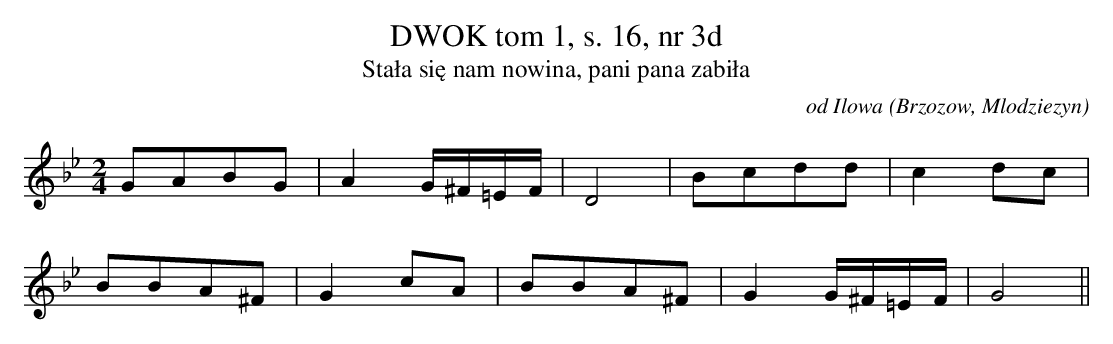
X:1
T: DWOK tom 1, s. 16, nr 3d
T: Stała się nam nowina, pani pana zabiła
O: od Ilowa (Brzozow, Mlodziezyn)
M: 2/4
L: 1/16
K: Bb
G2A2B2G2 | A4G^F=EF | D8 | B2c2d2d2 | c4d2c2 |
B2B2A2^F2 | G4c2A2 | B2B2A2^F2 | G4G^F=EF | G8||
